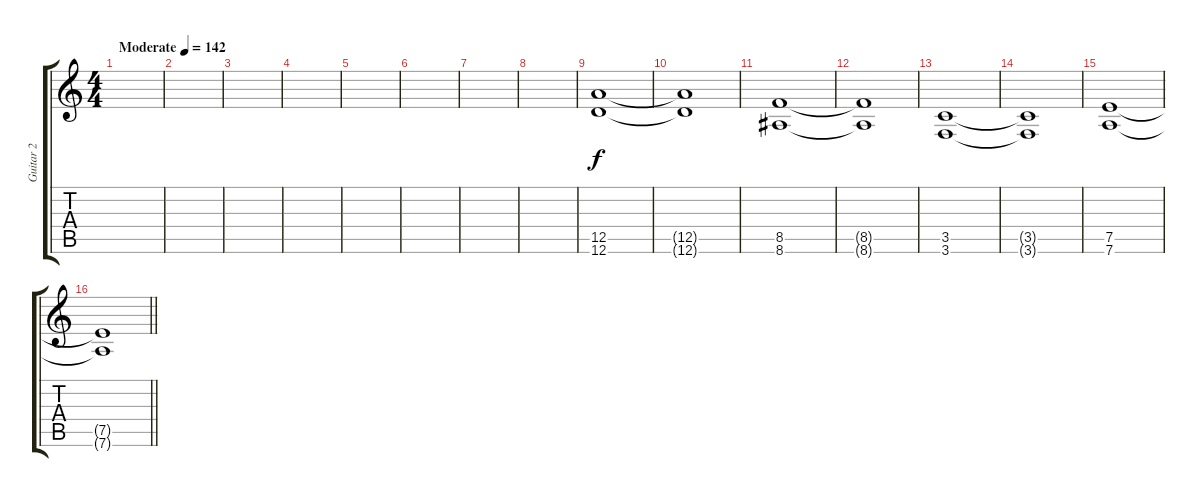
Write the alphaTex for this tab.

\track ("Guitar 2" "Guitar 2") {instrument distortionguitar}
\staff {score tabs}
\tuning (E4 B3 G3 D3 A2 D2) {hide}
\ts (4 4)
\tempo (142 "Moderate")
\clef g2
\ks c
|
|
|
|
|
|
|
|
(12.5 12.6).1 |
(12.5{t} 12.6{t}).1 |
(8.5 8.6).1 |
(8.5{t} 8.6{t}).1 |
(3.5 3.6).1 |
(3.5{t} 3.6{t}).1 |
(7.5 7.6).1 |
\barLineRight lightlight
(7.5{t} 7.6{t}).1
